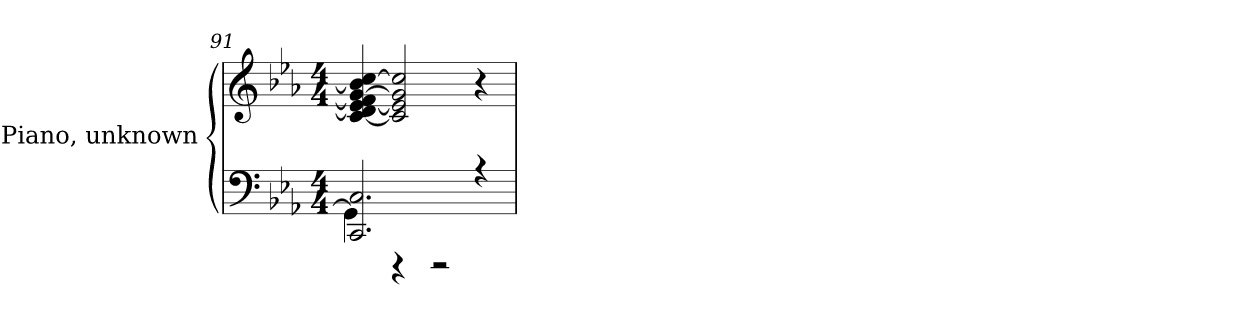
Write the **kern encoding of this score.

**kern	**kern
*part1	*part1
*staff2	*staff1
*I"Piano, unknown	*
*I'Pno.	*
*clefF4	*clefG2
*k[b-e-a-]	*k[b-e-a-]
*M4/4	*M4/4
=91	=91
*^	*
2.CC/ 2.C/	4GG\]	[4c/ 4d/] [4e-/ 4f/] [4g/ 4b/] [4cc/
.	4r	2c/] 2e-/] 2g/] 2cc/]
.	2r	.
4r	.	4r
*v	*v	*
=	=
*-	*-
